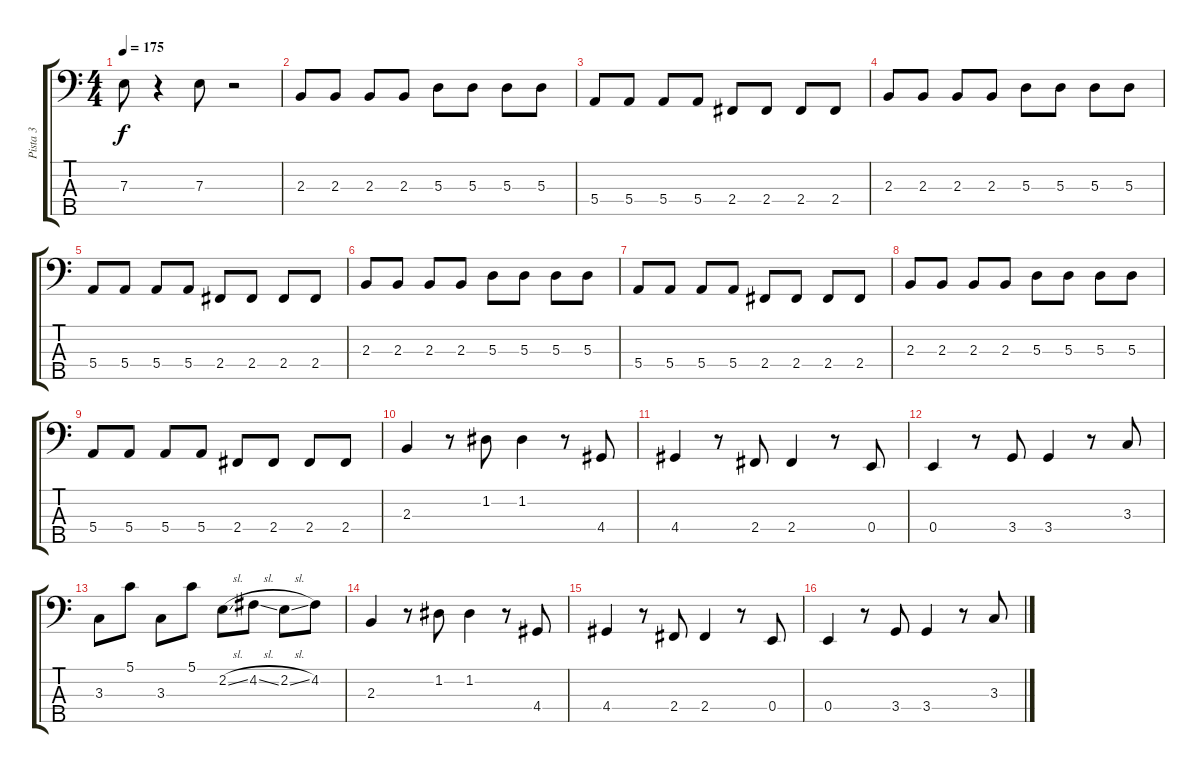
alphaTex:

\track ("Pista 3" "Pista 3") {instrument electricbassfinger}
\staff {score tabs}
\tuning (G2 D2 A1 E1 B0) {hide}
\ts (4 4)
\tempo 175
\clef f4
\ks c
7.3.8{dy f} r.4 7.3.8 r.2 |
2.3.8 2.3.8 2.3.8 2.3.8 5.3.8 5.3.8 5.3.8 5.3.8 |
5.4.8 5.4.8 5.4.8 5.4.8 2.4.8 2.4.8 2.4.8 2.4.8 |
2.3.8 2.3.8 2.3.8 2.3.8 5.3.8 5.3.8 5.3.8 5.3.8 |
5.4.8 5.4.8 5.4.8 5.4.8 2.4.8 2.4.8 2.4.8 2.4.8 |
2.3.8 2.3.8 2.3.8 2.3.8 5.3.8 5.3.8 5.3.8 5.3.8 |
5.4.8 5.4.8 5.4.8 5.4.8 2.4.8 2.4.8 2.4.8 2.4.8 |
2.3.8 2.3.8 2.3.8 2.3.8 5.3.8 5.3.8 5.3.8 5.3.8 |
5.4.8 5.4.8 5.4.8 5.4.8 2.4.8 2.4.8 2.4.8 2.4.8 |
2.3.4 r.8 1.2.8 1.2.4 r.8 4.4.8 |
4.4.4 r.8 2.4.8 2.4.4 r.8 0.4.8 |
0.4.4 r.8 3.4.8 3.4.4 r.8 3.3.8 |
3.3.8{instrument slapbass2} 5.1.8 3.3.8 5.1.8 2.2{sl}.8 4.2{sl}.8 2.2{sl}.8 4.2.8 |
2.3.4{instrument electricbassfinger} r.8 1.2.8 1.2.4 r.8 4.4.8 |
4.4.4 r.8 2.4.8 2.4.4 r.8 0.4.8 |
0.4.4 r.8 3.4.8 3.4.4 r.8 3.3.8
